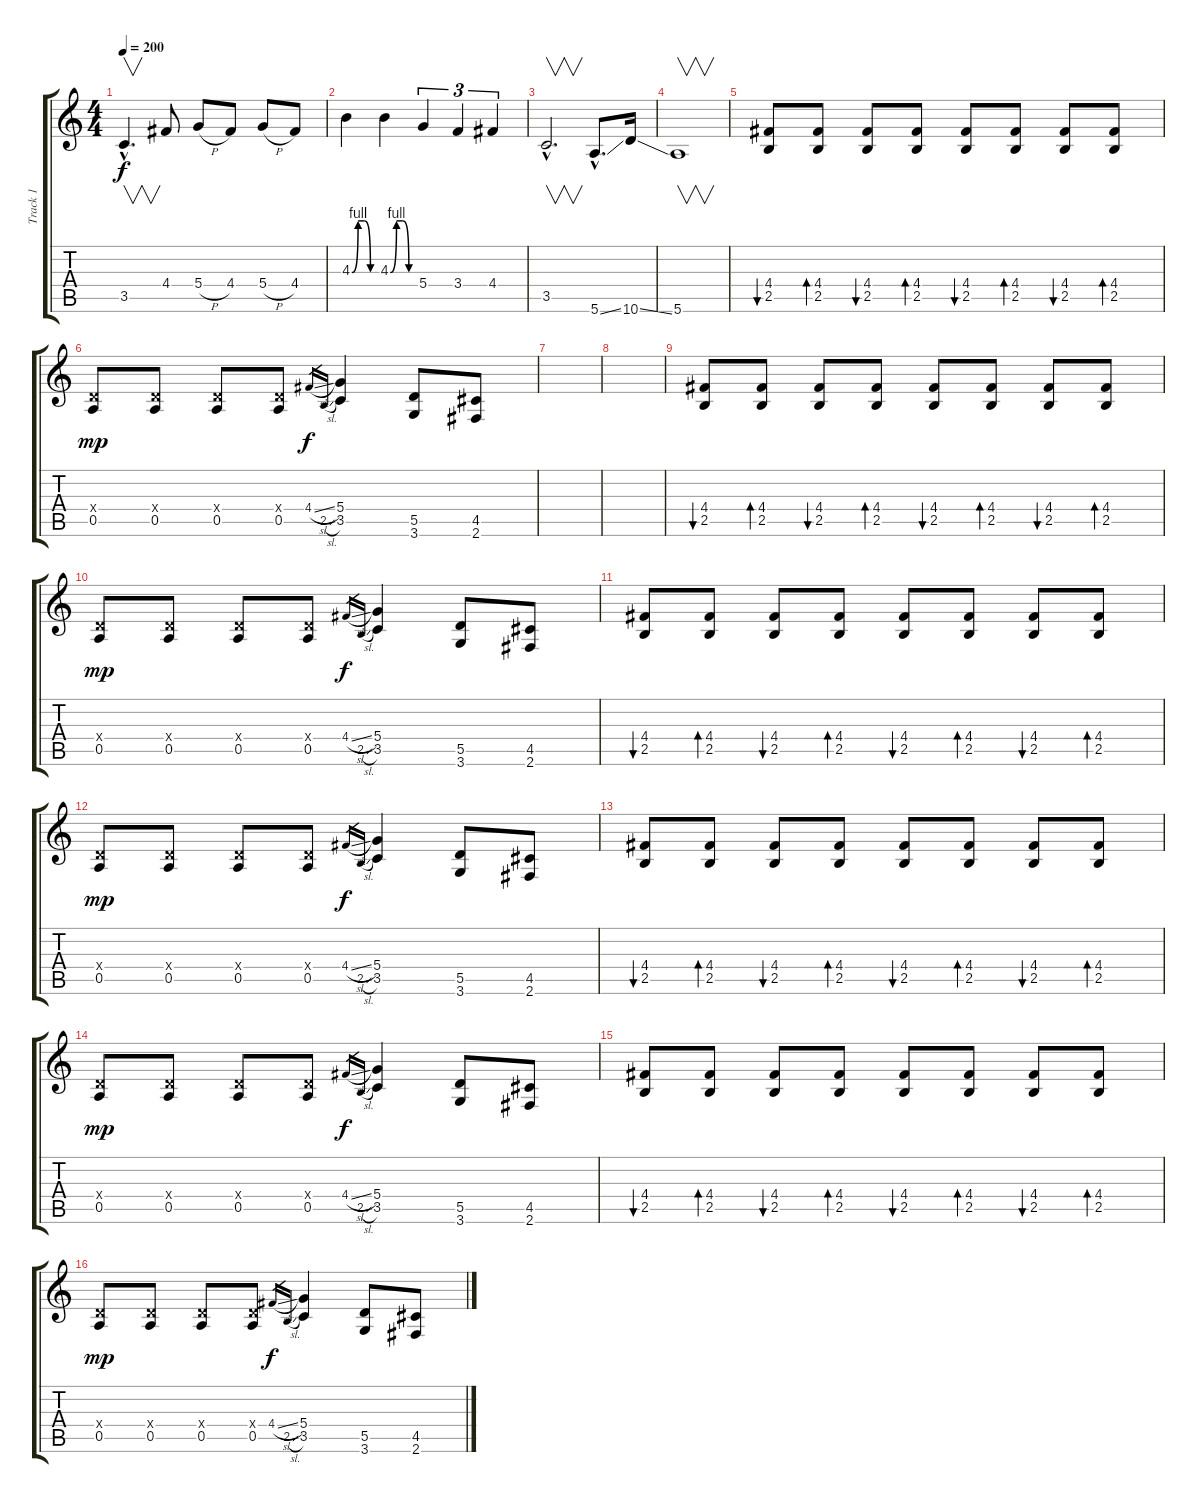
\track ("Track 1" "Track 1") {instrument distortionguitar}
\staff {score tabs}
\tuning (E4 B3 G3 D3 A2 E2) {hide}
\ts (4 4)
\tempo 200
\clef g2
\ks c
3.5{hac}.4{v d dy f} 4.4.8 5.4{h}.8 4.4.8 5.4{h}.8 4.4.8 |
4.3{be (custom 0 0 15 4 30 4 45 0 60 0)}.4 4.3{be (custom 0 0 15 4 30 4 45 0 60 0)}.4 5.4.4{tu (3 2)} 3.4.4{tu (3 2)} 4.4.4{tu (3 2)} |
3.5{hac}.2{v d} 5.6{ss hac}.8{d} 10.6{ss}.16 |
5.6.1{v} |
(4.4 2.5).8{bu 60} (4.4 2.5).8{bd 60} (4.4 2.5).8{bu 60} (4.4 2.5).8{bd 60} (4.4 2.5).8{bu 60} (4.4 2.5).8{bd 60} (4.4 2.5).8{bu 60} (4.4 2.5).8{bd 60} |
(0.4{x} 0.5).8{dy mp} (0.4{x} 0.5).8 (0.4{x} 0.5).8 (0.4{x} 0.5).8 4.4{sl}.16{gr dy f} 2.5{sl}.16{gr} (5.4 3.5).4 (5.5 3.6).8 (4.5 2.6).8 |
|
|
(4.4 2.5).8{bu 60} (4.4 2.5).8{bd 60} (4.4 2.5).8{bu 60} (4.4 2.5).8{bd 60} (4.4 2.5).8{bu 60} (4.4 2.5).8{bd 60} (4.4 2.5).8{bu 60} (4.4 2.5).8{bd 60} |
(0.4{x} 0.5).8{dy mp} (0.4{x} 0.5).8 (0.4{x} 0.5).8 (0.4{x} 0.5).8 4.4{sl}.16{gr dy f} 2.5{sl}.16{gr} (5.4 3.5).4 (5.5 3.6).8 (4.5 2.6).8 |
(4.4 2.5).8{bu 60} (4.4 2.5).8{bd 60} (4.4 2.5).8{bu 60} (4.4 2.5).8{bd 60} (4.4 2.5).8{bu 60} (4.4 2.5).8{bd 60} (4.4 2.5).8{bu 60} (4.4 2.5).8{bd 60} |
(0.4{x} 0.5).8{dy mp} (0.4{x} 0.5).8 (0.4{x} 0.5).8 (0.4{x} 0.5).8 4.4{sl}.16{gr dy f} 2.5{sl}.16{gr} (5.4 3.5).4 (5.5 3.6).8 (4.5 2.6).8 |
(4.4 2.5).8{bu 60} (4.4 2.5).8{bd 60} (4.4 2.5).8{bu 60} (4.4 2.5).8{bd 60} (4.4 2.5).8{bu 60} (4.4 2.5).8{bd 60} (4.4 2.5).8{bu 60} (4.4 2.5).8{bd 60} |
(0.4{x} 0.5).8{dy mp} (0.4{x} 0.5).8 (0.4{x} 0.5).8 (0.4{x} 0.5).8 4.4{sl}.16{gr dy f} 2.5{sl}.16{gr} (5.4 3.5).4 (5.5 3.6).8 (4.5 2.6).8 |
(4.4 2.5).8{bu 60} (4.4 2.5).8{bd 60} (4.4 2.5).8{bu 60} (4.4 2.5).8{bd 60} (4.4 2.5).8{bu 60} (4.4 2.5).8{bd 60} (4.4 2.5).8{bu 60} (4.4 2.5).8{bd 60} |
(0.4{x} 0.5).8{dy mp} (0.4{x} 0.5).8 (0.4{x} 0.5).8 (0.4{x} 0.5).8 4.4{sl}.16{gr dy f} 2.5{sl}.16{gr} (5.4 3.5).4 (5.5 3.6).8 (4.5 2.6).8
